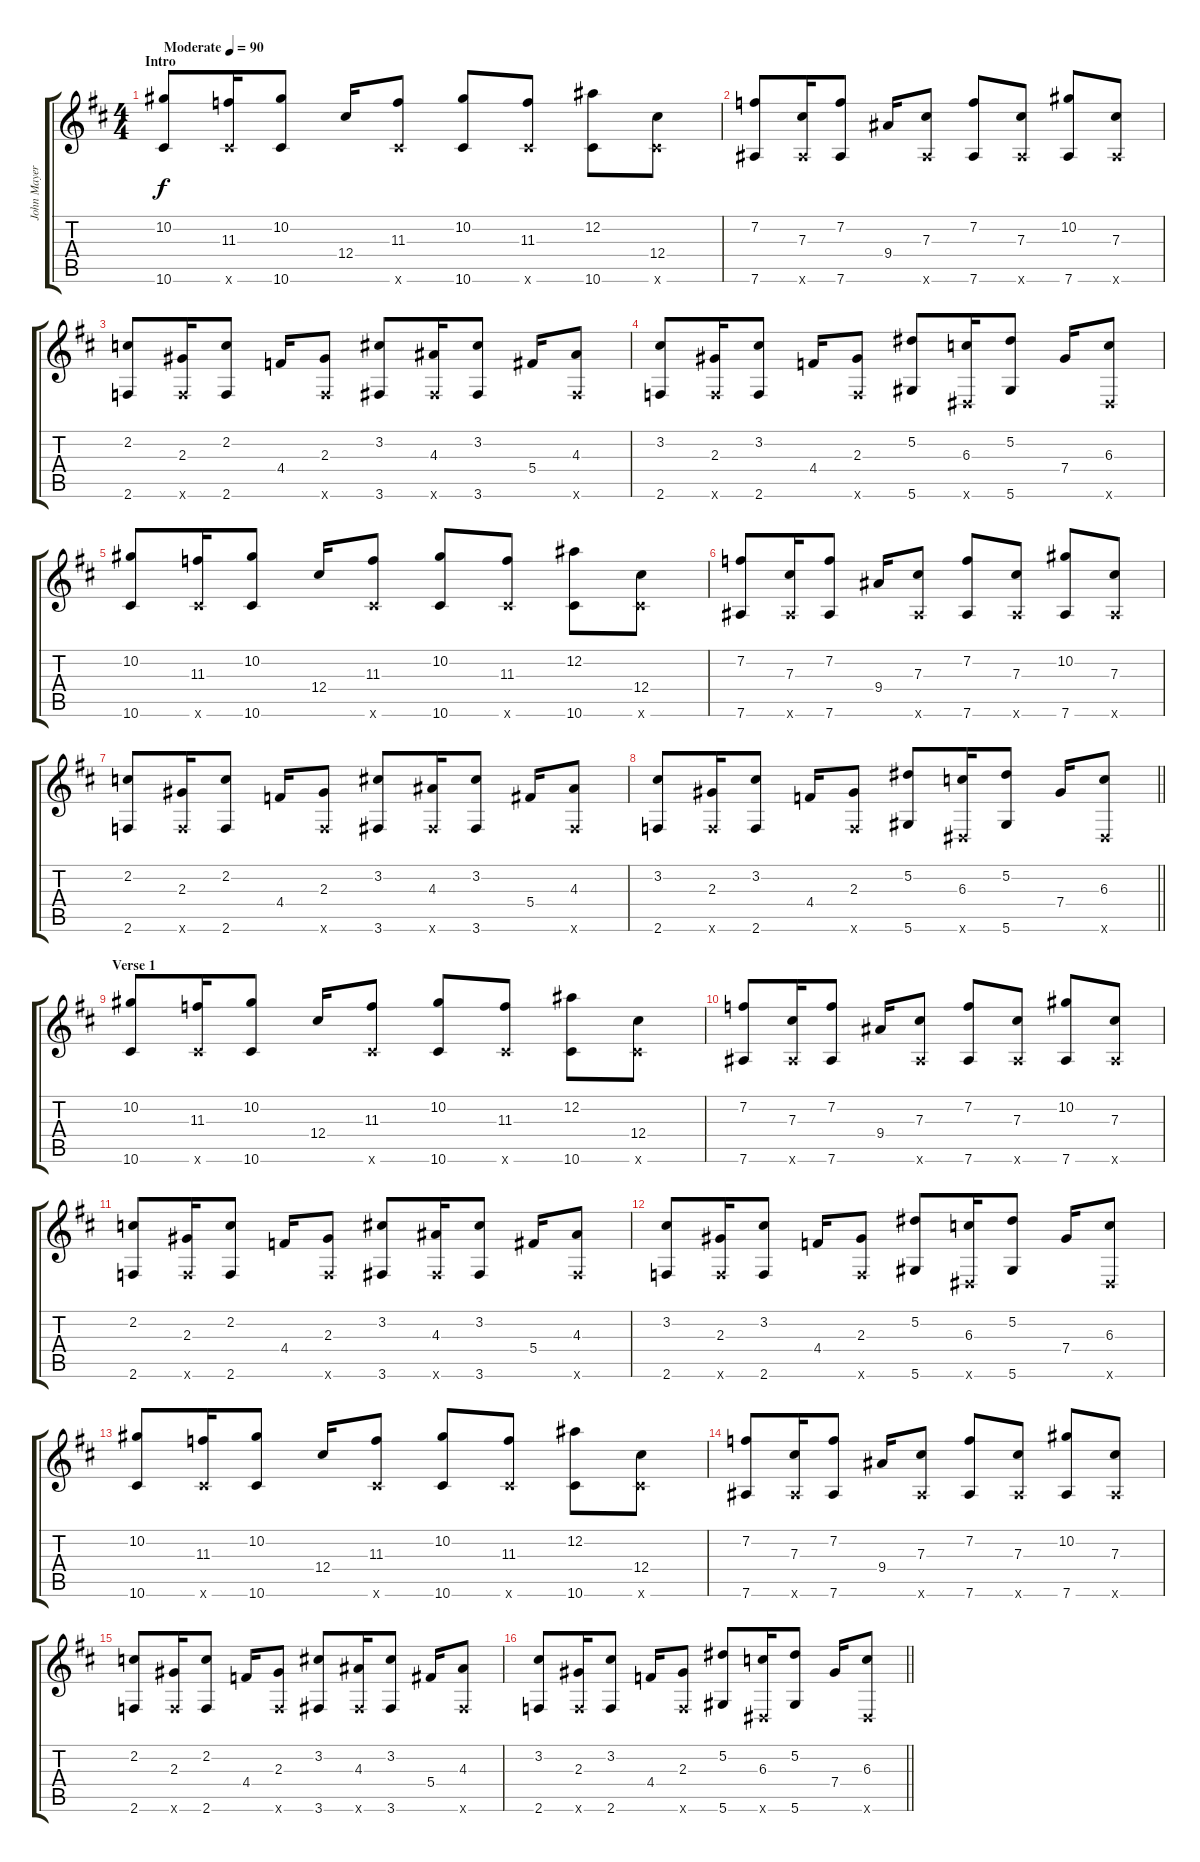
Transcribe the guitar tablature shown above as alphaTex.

\track ("John Mayer" "John Mayer") {instrument acousticguitarsteel}
\staff {score tabs}
\tuning (Eb4 Bb3 Gb3 Db3 Ab2 Eb2) {hide}
\ts (4 4)
\section ("" "Intro")
\tempo (90 "Moderate")
\clef g2
\ks d
(10.2 10.6).8{dy f instrument acousticguitarsteel} (11.3 10.6{x}).16 (10.2 10.6).8 12.4.16 (11.3 10.6{x}).8 (10.2 10.6).8 (11.3 10.6{x}).8 (12.2 10.6).8 (12.4 10.6{x}).8 |
(7.2 7.6).8 (7.3 7.6{x}).16 (7.2 7.6).8 9.4.16 (7.3 7.6{x}).8 (7.2 7.6).8 (7.3 7.6{x}).8 (10.2 7.6).8 (7.3 7.6{x}).8 |
(2.2 2.6).8 (2.3 2.6{x}).16 (2.2 2.6).8 4.4.16 (2.3 2.6{x}).8 (3.2 3.6).8 (4.3 3.6{x}).16 (3.2 3.6).8 5.4.16 (4.3 3.6{x}).8 |
(3.2 2.6).8 (2.3 2.6{x}).16 (3.2 2.6).8 4.4.16 (2.3 2.6{x}).8 (5.2 5.6).8 (6.3 0.6{x}).16 (5.2 5.6).8 7.4.16 (6.3 0.6{x}).8 |
(10.2 10.6).8 (11.3 10.6{x}).16 (10.2 10.6).8 12.4.16 (11.3 10.6{x}).8 (10.2 10.6).8 (11.3 10.6{x}).8 (12.2 10.6).8 (12.4 10.6{x}).8 |
(7.2 7.6).8 (7.3 7.6{x}).16 (7.2 7.6).8 9.4.16 (7.3 7.6{x}).8 (7.2 7.6).8 (7.3 7.6{x}).8 (10.2 7.6).8 (7.3 7.6{x}).8 |
(2.2 2.6).8 (2.3 2.6{x}).16 (2.2 2.6).8 4.4.16 (2.3 2.6{x}).8 (3.2 3.6).8 (4.3 3.6{x}).16 (3.2 3.6).8 5.4.16 (4.3 3.6{x}).8 |
\barLineRight lightlight
(3.2 2.6).8 (2.3 2.6{x}).16 (3.2 2.6).8 4.4.16 (2.3 2.6{x}).8 (5.2 5.6).8 (6.3 0.6{x}).16 (5.2 5.6).8 7.4.16 (6.3 0.6{x}).8 |
\section ("" "Verse 1")
(10.2 10.6).8 (11.3 10.6{x}).16 (10.2 10.6).8 12.4.16 (11.3 10.6{x}).8 (10.2 10.6).8 (11.3 10.6{x}).8 (12.2 10.6).8 (12.4 10.6{x}).8 |
(7.2 7.6).8 (7.3 7.6{x}).16 (7.2 7.6).8 9.4.16 (7.3 7.6{x}).8 (7.2 7.6).8 (7.3 7.6{x}).8 (10.2 7.6).8 (7.3 7.6{x}).8 |
(2.2 2.6).8 (2.3 2.6{x}).16 (2.2 2.6).8 4.4.16 (2.3 2.6{x}).8 (3.2 3.6).8 (4.3 3.6{x}).16 (3.2 3.6).8 5.4.16 (4.3 3.6{x}).8 |
(3.2 2.6).8 (2.3 2.6{x}).16 (3.2 2.6).8 4.4.16 (2.3 2.6{x}).8 (5.2 5.6).8 (6.3 0.6{x}).16 (5.2 5.6).8 7.4.16 (6.3 0.6{x}).8 |
(10.2 10.6).8 (11.3 10.6{x}).16 (10.2 10.6).8 12.4.16 (11.3 10.6{x}).8 (10.2 10.6).8 (11.3 10.6{x}).8 (12.2 10.6).8 (12.4 10.6{x}).8 |
(7.2 7.6).8 (7.3 7.6{x}).16 (7.2 7.6).8 9.4.16 (7.3 7.6{x}).8 (7.2 7.6).8 (7.3 7.6{x}).8 (10.2 7.6).8 (7.3 7.6{x}).8 |
(2.2 2.6).8 (2.3 2.6{x}).16 (2.2 2.6).8 4.4.16 (2.3 2.6{x}).8 (3.2 3.6).8 (4.3 3.6{x}).16 (3.2 3.6).8 5.4.16 (4.3 3.6{x}).8 |
\barLineRight lightlight
(3.2 2.6).8 (2.3 2.6{x}).16 (3.2 2.6).8 4.4.16 (2.3 2.6{x}).8 (5.2 5.6).8 (6.3 0.6{x}).16 (5.2 5.6).8 7.4.16 (6.3 0.6{x}).8
